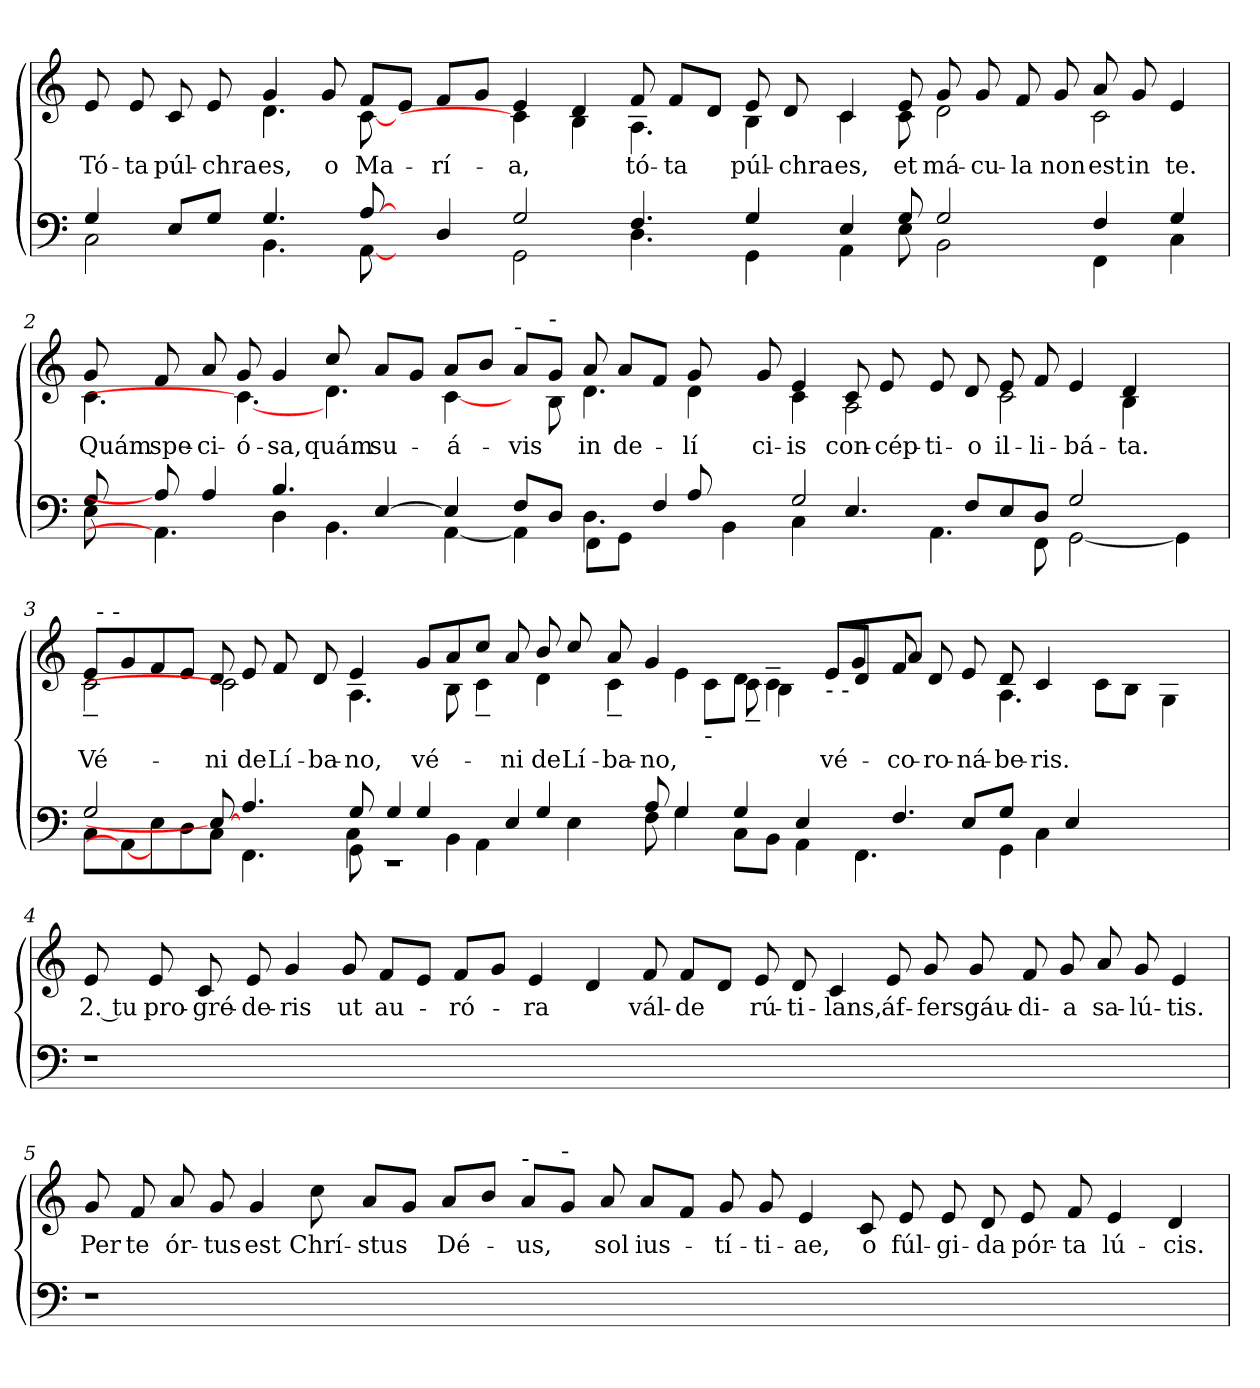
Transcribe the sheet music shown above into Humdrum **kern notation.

**kern	**kern	**text
*part2	*part1	*part1
*staff2	*staff1	*staff1
*clefF4	*clefG2	*
*k[]	*k[]	*
*C:	*C:	*
=1	=1	=1
*^	*	*
!	!	!	!LO:LY:b
*	*	*^	*
4G/	2C\	8e/	2ryy	Tó-
!	!	!	!	!LO:LY:b:rj
.	.	8e/	.	-ta
!	!	!	!	!LO:LY:b
8E/L	.	8c/	.	púl-
!	!	!	!	!LO:LY:b:rj
8G/J	.	8e/	.	-chra
!	!	!	!	!LO:LY:b
4.G/	4.BB\	4g/	4.d\	es,
!	!	!	!	!LO:LY:b
.	.	8g/	.	o
!	!	!	!	!LO:LY:b
[8A/	[8AA\	8f/L	[<8c\	Ma-
8ryy	4.ryy	8e/J	4.ryy	.
!	!	!	!	!LO:LY:b
4D/	.	8f/L	.	-rí-
.	.	8g/J	.	.
!	!	!	!	!LO:LY:b
2G/	2GG\	4e/	4c\]	-a,
.	.	4d/	4B\	.
!	!	!	!	!LO:LY:b
4.F/	4.D\	8f/	4.A\	tó-
!	!	!	!	!LO:LY:b
.	.	8f/L	.	-ta
.	.	8d/J	.	.
!	!	!	!	!LO:LY:b
4G/	4GG\	8e/	4B\	púl-
!	!	!	!	!LO:LY:b:rj
.	.	8d/	.	-chra
!	!	!	!	!LO:LY:b
4E/	4AA\	4c/	4c\	es,
!	!	!	!	!LO:LY:b
8G/	8E\	8e/	8c\	et
!	!	!	!	!LO:LY:b
2G/	2BB\	8g/	2d\	má-
!	!	!	!	!LO:LY:b:rj
.	.	8g/	.	-cu-
!	!	!	!	!LO:LY:b
.	.	8f/	.	-la
!	!	!	!	!LO:LY:b
.	.	8g/	.	non
!	!	!	!	!LO:LY:b
4F/	4FF\	8a/	2c\	est
!	!	!	!	!LO:LY:b
.	.	8g/	.	in
!	!	!	!	!LO:LY:b
4G/	4C\	4e/	.	te.
!!LO:LB:g=z	!!
=2	=2	=2	=2	=2
!	!	!	!	!LO:LY:b
8G/	8E\	8g/	4.c\	Quám
!	!	!	!	!LO:LY:b
8A/]	4.AA\]	8f/	.	spe-
!	!	!	!	!LO:LY:b:rj
4A/	.	8a/	.	-ci-
!	!	!	!	!LO:LY:b
.	.	8g/	4.c\_	-ó-
!	!	!	!	!LO:LY:b
4.B/	4D\	4g/	.	-sa,
!	!	!	!	!LO:LY:b
.	4.BB\	8cc/	4.d\	quám
!	!	!	!	!LO:LY:b
[>4E/	.	8a/L	.	su-
.	.	8g/J	.	.
!	!	!	!	!LO:LY:b
4E/]	[<4AA\	8a/L	[4c\	-á-
.	.	8b/J	.	.
!	!	!LO:TX:a:t=-	!	!
!	!	!	!	!LO:LY:b
8F/L	4AA\]	8a/L	8ryy	-vis
!	!	!LO:TX:a:t=-	!	!
8D/J	.	8g/J	8B\	.
!	!	!	!	!LO:LY:b
4.D\	8FF\L	8a/	4.d\	in
!	!	!	!	!LO:LY:b
.	8GG\J	8a/L	.	de-
.	4F/	8f/J	.	.
!	!	!	!	!LO:LY:b
8A/	.	(4d\	8g/	lí
4BB\	4ryy	.	4ryy	.
!	!	!	!	!LO:LY:b
.	.	8g/	.	-ci-
!	!	!	!	!LO:LY:b
4C\	2G/	4e/	4c\	-is
!	!	!	!	!LO:LY:b
4.E/	.	8c/	2A\	con-
!	!	!	!	!LO:LY:b:rj
.	.	8e/	.	-cép-
!	!	!	!	!LO:LY:b
.	4.AA\	8e/	.	-ti-
!	!	!	!	!LO:LY:b
8F/L	.	8d/	.	-o
!	!	!	!	!LO:LY:b
8E/	.	8e/	2c\	il-
!	!	!	!	!LO:LY:b
8D/J	8FF\	8f/	.	li-
!	!	!	!	!LO:LY:b
2G/	[<2GG\	4e/	.	-bá-
!	!	!	!	!LO:LY:b
.	.	4d/	4B\	-ta.
4ryy	4GG\]	4ryy	4ryy	.
!!LO:LB:g=z
=3	=3	=3	=3	=3
*^	*^	*	*	*
!	!	!	!	!	!	!LO:LY:b
*	*	*	*	*	*^	*
2G/	8C\L	1ryy	1ryy	8e/L	2c~<\	32ryy	-Vé-
!	!	!	!	!	!	!LO:TX:a:t=- -	!
.	.	.	.	.	.	1ryy	.
.	8AA\_	.	.	8g/	.	.	.
.	8E\	.	.	8f/	.	.	.
.	8D\	.	.	8e/J	.	.	.
!	!	!	!	!	!	!	!LO:LY:b
8E/_	8C\J	.	.	8d/	2c\]	.	-ni
!	!	!	!	!	!	!	!LO:LY:b
4.FF\	4.A/	.	.	8e/	.	.	de
!	!	!	!	!	!	!	!LO:LY:b
.	.	.	.	8f/	.	.	Lí-
!	!	!	!	!	!	!	!LO:LY:b
.	.	.	.	8d/	.	.	-ba-
!	!	!	!	!	!	!	!LO:LY:b
8G/	8GG\	4C\	0ryy	4e/	4.A\	.	-no,
.	.	.	.	.	.	1ryy	.
4G/	1rEE	.	.	.	.	.	.
!	!	!	!	!	!	!	!LO:LY:b
.	.	4G/	.	8g/L	.	.	vé-
4BB\	.	.	.	8a/	8B\	.	.
.	.	4AA\	.	8cc/J	4c~<\	.	.
!	!	!	!	!	!	!	!LO:LY:b
4E/	.	.	.	8a/	.	.	-ni
!	!	!	!	!	!	!	!LO:LY:b
.	.	4G/	.	8b/	4d\	.	de
!	!	!	!	!	!	!	!LO:LY:b
4E\	.	.	.	8cc/	.	.	Lí-
!	!	!	!	!	!	!	!LO:LY:b
.	.	4.ryy	.	8a/	4c~<\	.	-ba-
.	.	.	.	.	.	1ryy	.
!	!	!	!	!	!	!	!LO:LY:b:rj
8A/	8F\	.	.	4g/	.	.	-no,
4G\	4G/	.	.	.	4e\	.	.
!	!	!	!	!LO:TX:b:t=-	!	!	!
.	.	0ryy	.	8c\L	.	.	.
4G/	8C\L	.	.	8d\J	8c~<\	.	.
.	8BB\J	.	.	4c~<\	4B\	.	.
4AA\	4E/	.	.	.	.	.	.
!	!	!	!	!LO:TX:b:t=- -	!	!	!
!	!	!	!	!	!	!	!LO:LY:b
!	!	!	!	!	!	!	!LO:LY:b
.	.	.	.	8e/L	8e/L	.	vé-
8ryy	4.ryy	.	4.FF\	8d/J	8g/	.	.
.	.	.	.	.	.	1ryy	.
!	!	!	!	!	!	!	!LO:LY:b
4.F/	.	.	.	8f/	8a/J	.	co-
!	!	!	!	!	!	!	!LO:LY:b:rj
.	.	.	.	8d/	4ryy	.	-ro-
!	!	!	!	!	!	!	!LO:LY:b
.	1ryy	.	8E/L	8e/	.	.	-ná-
!	!	!	!	!	!	!	!LO:LY:b
4GG\	.	.	8G/J	8d/	4.A\	.	-be-
!	!	!	!	!	!	!	!LO:LY:b:rj
.	.	.	4C\	4c/	.	.	-ris.
4E/	.	.	.	.	.	.	.
.	.	.	4.ryy	2ryy	8c\L	.	.
4.ryy	.	.	.	.	8B\J	.	.
.	.	.	.	.	.	4ryy	.
.	.	.	.	.	4G\	.	.
.	.	.	8ryy	.	.	.	.
.	.	.	.	.	.	16.ryy	.
!!LO:LB:g=z
=4!	=4!	=4!	=4!	=4!	=4!	=4!	=4!
!	!	!	!	!	!	!	!LO:LY:b:rj
*v	*v	*v	*v	*	*	*	*
*	*v	*v	*v	*
1r	8e/	-2. tu
!	!	!LO:LY:b
.	8e/	pro-
!	!	!LO:LY:b
.	8c/	-gré-
!	!	!LO:LY:b
.	8e/	-de-
!	!	!LO:LY:b:rj
.	4g/	-ris
!	!	!LO:LY:b
.	8g/	ut
!	!	!LO:LY:b
.	8f/L	au-
1ryy	8e/J	.
!	!	!LO:LY:b
.	8f/L	-ró-
.	8g/J	.
!	!	!LO:LY:b
.	4e/	-ra
.	4d/	.
!	!	!LO:LY:b
.	8f/	vál-
!	!	!LO:LY:b:rj
1...ryy	8f/L	-de
.	8d/J	.
!	!	!LO:LY:b
.	8e/	rú-
!	!	!LO:LY:b
.	8d/	-ti-
!	!	!LO:LY:b
.	4c/	-lans,
!	!	!LO:LY:b
.	8e/	áf-
!	!	!LO:LY:b
.	8g/	-fers
!	!	!LO:LY:b
.	8g/	gáu-
!	!	!LO:LY:b:rj
.	8f/	-di-
!	!	!LO:LY:b
.	8g/	-a
!	!	!LO:LY:b
.	8a/	sa-
!	!	!LO:LY:b
.	8g/	-lú-
!	!	!LO:LY:b
.	4e/	-tis.
!!LO:LB:g=z
=5	=5	=5
!	!	!LO:LY:b
1r	8g/	Per
!	!	!LO:LY:b
.	8f/	te
!	!	!LO:LY:b
.	8a/	ór-
!	!	!LO:LY:b
.	8g/	-tus
!	!	!LO:LY:b
.	4g/	est
!	!	!LO:LY:b
.	8cc\	Chrí-
!	!	!LO:LY:b:rj
.	8a/L	-stus
1ryy	8g/J	.
!	!	!LO:LY:b
.	8a/L	Dé-
.	8b/J	.
!	!LO:TX:a:t=-	!
!	!	!LO:LY:b
.	8a/L	-us,
!	!LO:TX:a:t=-	!
.	8g/J	.
!	!	!LO:LY:b
.	8a/	sol
!	!	!LO:LY:b
.	8a/L	ius-
.	8f/J	.
!	!	!LO:LY:b
1..ryy	8g/	-tí-
!	!	!LO:LY:b
.	8g/	-ti-
!	!	!LO:LY:b
.	4e/	-ae,
!	!	!LO:LY:b
.	8c/	o
!	!	!LO:LY:b
.	8e/	fúl-
!	!	!LO:LY:b:rj
.	8e/	-gi-
!	!	!LO:LY:b
.	8d/	-da
!	!	!LO:LY:b
.	8e/	pór-
!	!	!LO:LY:b
.	8f/	-ta
!	!	!LO:LY:b
.	4e/	lú-
!	!	!LO:LY:b
.	4d/	-cis.
=	=	=
*-	*-	*-
